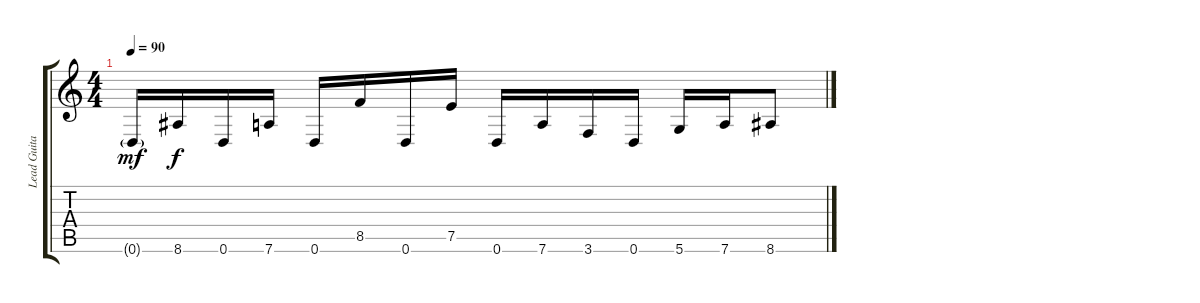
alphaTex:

\track ("Lead Guitar" "Lead Guita") {instrument electricguitarjazz}
\staff {score tabs}
\tuning (E4 B3 G3 D3 A2 D2) {hide}
\ts (4 4)
\tempo 90
\clef g2
\ks c
0.6{g}.16{dy mf} 8.6.16{dy f} 0.6.16 7.6.16 0.6.16 8.5.16 0.6.16 7.5.16 0.6.16 7.6.16 3.6.16 0.6.16 5.6.16 7.6.16 8.6.8
